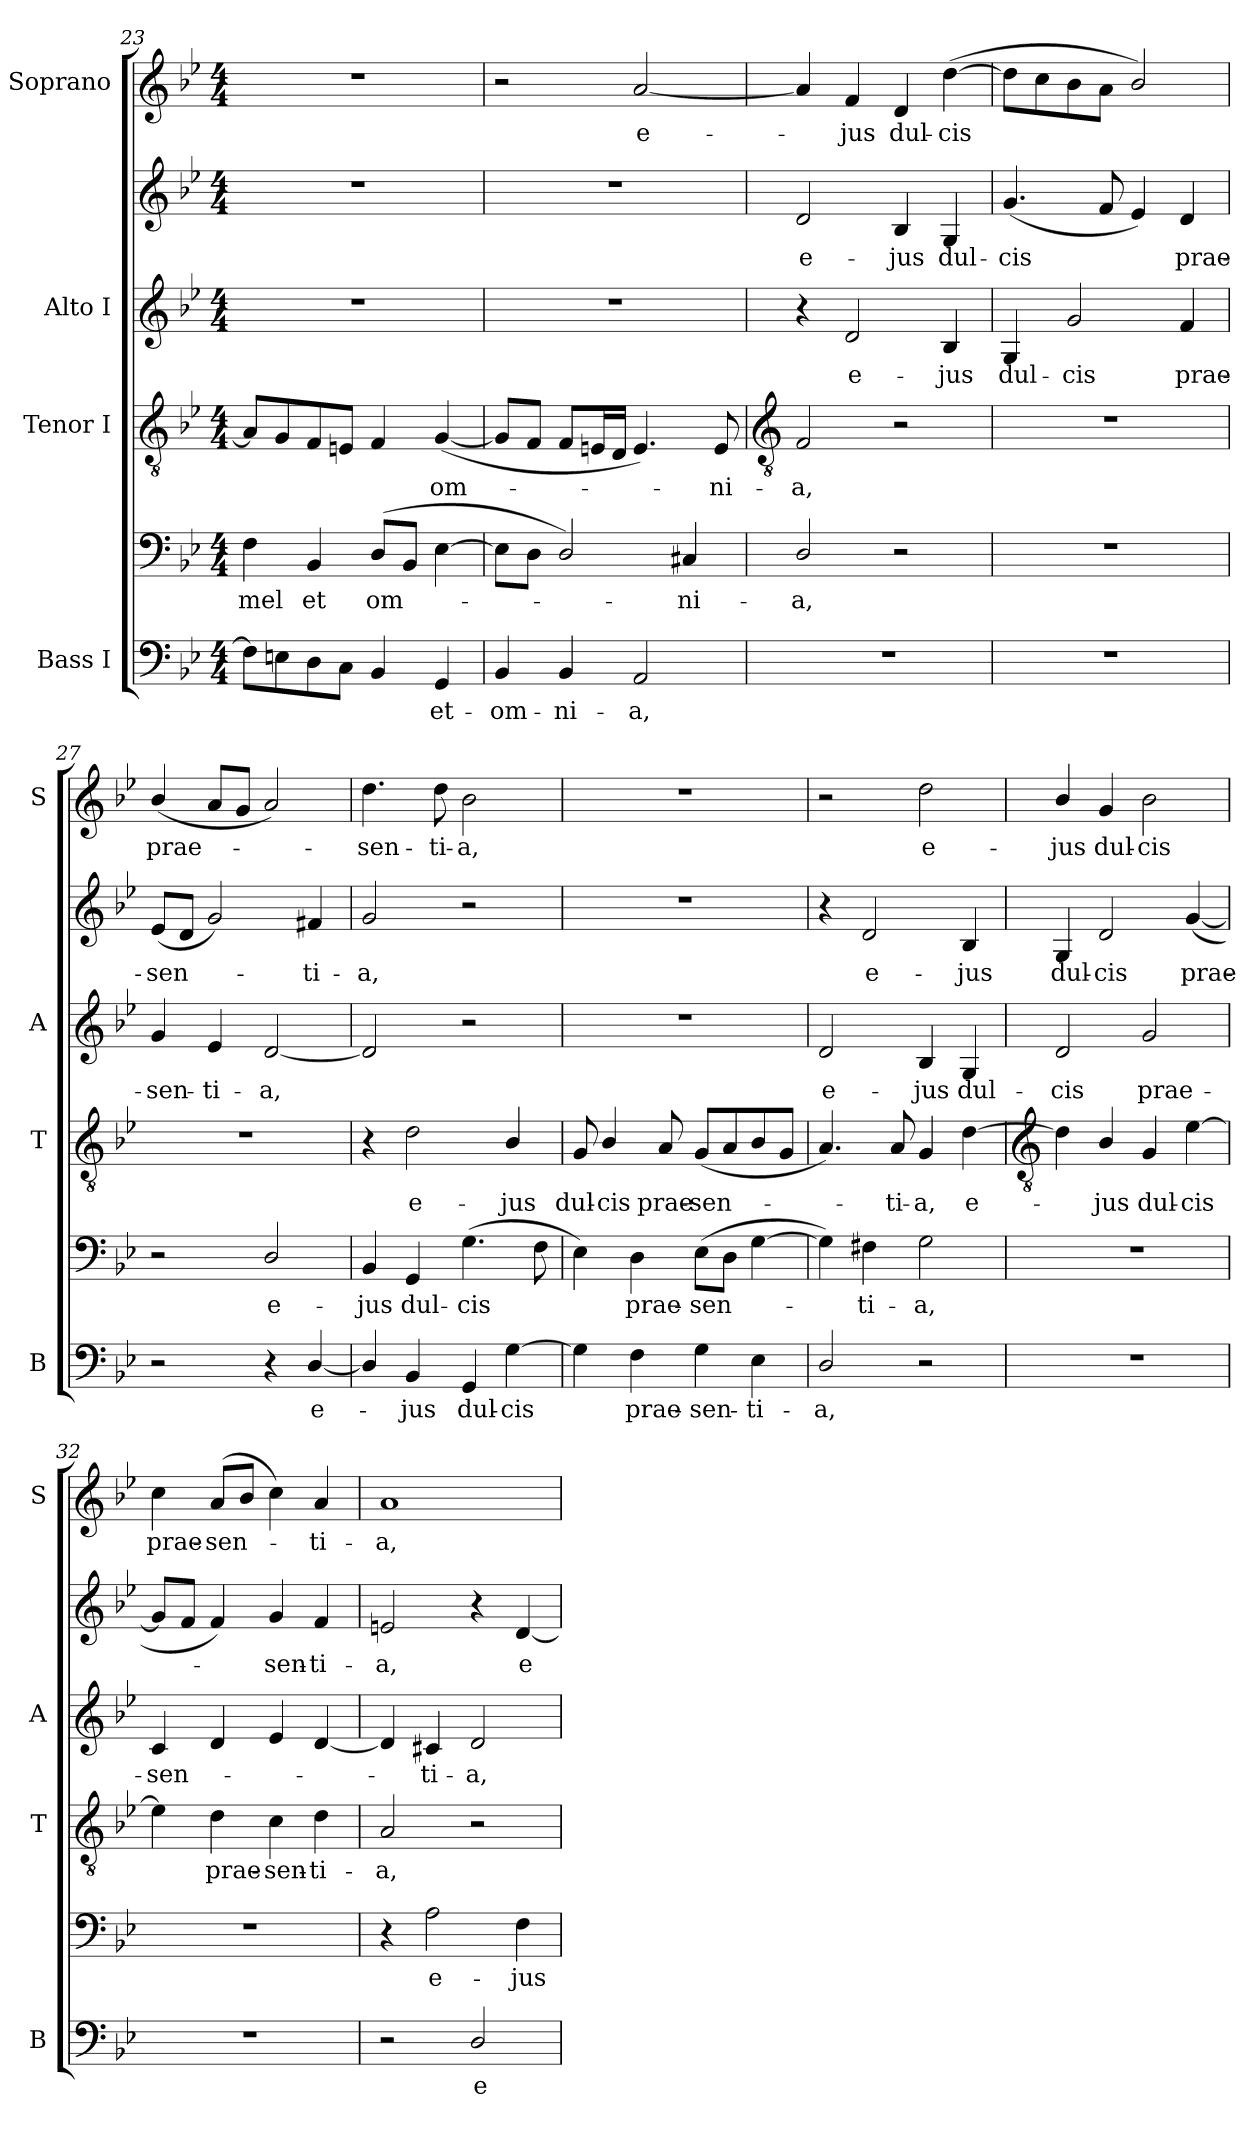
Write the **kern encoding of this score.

**kern	**text	**kern	**text	**kern	**text	**kern	**text	**kern	**text	**kern	**text
*part4	*part4	*part4	*part4	*part3	*part3	*part2	*part2	*part2	*part2	*part1	*part1
*staff6	*staff6	*staff5	*staff5	*staff4	*staff4	*staff3	*staff3	*staff2	*staff2	*staff1	*staff1
*I"Bass I	*	*	*	*I"Tenor I	*	*I"Alto I	*	*	*	*I"Soprano	*
*I'B	*	*	*	*I'T	*	*I'A	*	*	*	*I'S	*
*clefF4	*	*clefF4	*	*clefGv2	*	*clefG2	*	*clefG2	*	*clefG2	*
*k[b-e-]	*	*k[b-e-]	*	*k[b-e-]	*	*k[b-e-]	*	*k[b-e-]	*	*k[b-e-]	*
*B-:	*	*B-:	*	*B-:	*	*B-:	*	*B-:	*	*B-:	*
*M4/4	*	*M4/4	*	*M4/4	*	*M4/4	*	*M4/4	*	*M4/4	*
=23	=23	=23	=23	=23	=23	=23	=23	=23	=23	=23	=23
!	!	!	!LO:LY:b	!	!	!	!	!	!	!	!
8FL]	.	4F	mel	8AL]	.	1r	.	1r	.	1r	.
8En	.	.	.	8G	.	.	.	.	.	.	.
!	!	!	!LO:LY:b	!	!	!	!	!	!	!	!
8D	.	4BB-	et	8F	.	.	.	.	.	.	.
8CJ	.	.	.	8EnJ	.	.	.	.	.	.	.
!	!	!	!LO:LY:b	!	!	!	!	!	!	!	!
4BB-	.	(>8DL	om-	4F	.	.	.	.	.	.	.
.	.	8BB-J	.	.	.	.	.	.	.	.	.
!	!LO:LY:b	!	!	!	!LO:LY:b	!	!	!	!	!	!
4GG	et-	[4E-	.	(<[4G	om-	.	.	.	.	.	.
=24	=24	=24	=24	=24	=24	=24	=24	=24	=24	=24	=24
!	!LO:LY:b	!	!	!	!	!	!	!	!	!	!
4BB-	-om-	8E-L]	.	8GL]	.	1r	.	1r	.	2r	.
.	.	8DJ	.	8FJ	.	.	.	.	.	.	.
!	!LO:LY:b	!	!	!	!	!	!	!	!	!	!
4BB-	-ni-	2D/)	.	8FL	.	.	.	.	.	.	.
.	.	.	.	16EnL	.	.	.	.	.	.	.
.	.	.	.	16DJJ	.	.	.	.	.	.	.
!	!LO:LY:b	!	!	!	!	!	!	!	!	!	!LO:LY:b
2AA	-a,	.	.	4.E)	.	.	.	.	.	[2a	e-
!	!	!	!LO:LY:b	!	!	!	!	!	!	!	!
.	.	4C#X	-ni-	.	.	.	.	.	.	.	.
!	!	!	!	!	!LO:LY:b	!	!	!	!	!	!
.	.	.	.	8E	ni-	.	.	.	.	.	.
!!LO:LB:g=z
=25	=25	=25	=25	=25	=25	=25	=25	=25	=25	=25	=25
*	*	*	*	*clefGv2	*	*	*	*	*	*	*
!	!	!	!LO:LY:b	!	!LO:LY:b	!	!	!	!LO:LY:b	!	!
1r	.	2D/	a,	2F	-a,	4r	.	2d	e-	4a]	.
!	!	!	!	!	!	!	!LO:LY:b	!	!	!	!LO:LY:b
.	.	.	.	.	.	2d	-e-	.	.	4f	jus
!	!	!	!	!	!	!	!	!	!LO:LY:b	!	!LO:LY:b
.	.	2r	.	2r	.	.	.	4B-	-jus	4d	dul-
!	!	!	!	!	!	!	!LO:LY:b	!	!LO:LY:b	!	!LO:LY:b
.	.	.	.	.	.	4B-/	-jus	4G	dul-	(>[4dd	-cis
=26	=26	=26	=26	=26	=26	=26	=26	=26	=26	=26	=26
!	!	!	!	!	!	!	!LO:LY:b	!	!LO:LY:b	!	!
1r	.	1r	.	1r	.	4G	-dul-	(<4.g	cis	8ddL]	.
.	.	.	.	.	.	.	.	.	.	8cc	.
!	!	!	!	!	!	!	!LO:LY:b	!	!	!	!
.	.	.	.	.	.	2g	-cis	.	.	8b-	.
.	.	.	.	.	.	.	.	8f	.	8aJ	.
.	.	.	.	.	.	.	.	4e-)	.	2b-/)	.
!	!	!	!	!	!	!	!LO:LY:b	!	!LO:LY:b	!	!
.	.	.	.	.	.	4f	prae-	4d	prae-	.	.
=27	=27	=27	=27	=27	=27	=27	=27	=27	=27	=27	=27
!	!	!	!	!	!	!	!LO:LY:b	!	!LO:LY:b	!	!LO:LY:b
2r	.	2r	.	1r	.	4g	-sen-	(<8e-L	-sen-	(<4b-/	prae-
.	.	.	.	.	.	.	.	8dJ	.	.	.
!	!	!	!	!	!	!	!LO:LY:b	!	!	!	!
.	.	.	.	.	.	4e-	-ti-	2g)	.	8aL	.
.	.	.	.	.	.	.	.	.	.	8gJ	.
!	!	!	!LO:LY:b	!	!	!	!LO:LY:b	!	!	!	!
4r	.	2D/	e-	.	.	[2d	-a,	.	.	2a)	.
!	!LO:LY:b	!	!	!	!	!	!	!	!LO:LY:b	!	!
[4D/	-e-	.	.	.	.	.	.	4f#X	ti-	.	.
=28	=28	=28	=28	=28	=28	=28	=28	=28	=28	=28	=28
!	!	!	!LO:LY:b	!	!	!	!	!	!LO:LY:b	!	!LO:LY:b
4D/]	.	4BB-	jus	4r	.	2d]	.	2g	a,	4.dd	sen-
!	!LO:LY:b	!	!LO:LY:b	!	!LO:LY:b	!	!	!	!	!	!
4BB-	jus	4GG	dul-	2d	e-	.	.	.	.	.	.
!	!	!	!	!	!	!	!	!	!	!	!LO:LY:b
.	.	.	.	.	.	.	.	.	.	8dd	-ti-
!	!LO:LY:b	!	!LO:LY:b	!	!	!	!	!	!	!	!LO:LY:b
4GG	dul-	(>4.G	-cis	.	.	2r	.	2r	.	2b-	-a,
!	!LO:LY:b	!	!	!	!LO:LY:b	!	!	!	!	!	!
[4G	-cis	.	.	4B-/	-jus	.	.	.	.	.	.
.	.	8F	.	.	.	.	.	.	.	.	.
=29	=29	=29	=29	=29	=29	=29	=29	=29	=29	=29	=29
!	!	!	!	!	!LO:LY:b	!	!	!	!	!	!
4G]	.	4E-)	.	8G	dul-	1r	.	1r	.	1r	.
!	!	!	!	!	!LO:LY:b	!	!	!	!	!	!
.	.	.	.	4B-/	-cis	.	.	.	.	.	.
!	!LO:LY:b	!	!LO:LY:b	!	!	!	!	!	!	!	!
4F	prae-	4D	prae-	.	.	.	.	.	.	.	.
!	!	!	!	!	!LO:LY:b	!	!	!	!	!	!
.	.	.	.	8A	prae-	.	.	.	.	.	.
!	!LO:LY:b	!	!LO:LY:b	!	!LO:LY:b	!	!	!	!	!	!
4G	-sen-	(>8E-L	-sen-	(<8GL	-sen-	.	.	.	.	.	.
.	.	8DJ	.	8A	.	.	.	.	.	.	.
!	!LO:LY:b	!	!	!	!	!	!	!	!	!	!
4E-	-ti-	[4G	.	8B-	.	.	.	.	.	.	.
.	.	.	.	8GJ	.	.	.	.	.	.	.
=30	=30	=30	=30	=30	=30	=30	=30	=30	=30	=30	=30
!	!LO:LY:b	!	!	!	!	!	!LO:LY:b	!	!	!	!
2D/	a,	4G])	.	4.A)	.	2d	e-	4r	.	2r	.
!	!	!	!LO:LY:b	!	!	!	!	!	!LO:LY:b	!	!
.	.	4F#X	-ti-	.	.	.	.	2d	e-	.	.
!	!	!	!	!	!LO:LY:b	!	!	!	!	!	!
.	.	.	.	8A	ti-	.	.	.	.	.	.
!	!	!	!LO:LY:b	!	!LO:LY:b	!	!LO:LY:b	!	!	!	!LO:LY:b
2r	.	2G	-a,	4G	-a,	4B-/	-jus	.	.	2dd	e-
!	!	!	!	!	!LO:LY:b	!	!LO:LY:b	!	!LO:LY:b	!	!
.	.	.	.	[4d	e-	4G	dul-	4B-	-jus	.	.
!!LO:LB:g=z
=31	=31	=31	=31	=31	=31	=31	=31	=31	=31	=31	=31
*	*	*	*	*clefGv2	*	*	*	*	*	*	*
!	!	!	!	!	!	!	!LO:LY:b	!	!LO:LY:b	!	!LO:LY:b
1r	.	1r	.	4d]	.	2d	cis	4G	-dul-	4b-/	-jus
!	!	!	!	!	!LO:LY:b	!	!	!	!LO:LY:b	!	!LO:LY:b
.	.	.	.	4B-/	jus	.	.	2d	-cis	4g	dul-
!	!	!	!	!	!LO:LY:b	!	!LO:LY:b	!	!	!	!LO:LY:b
.	.	.	.	4G	dul-	2g	prae-	.	.	2b-	-cis
!	!	!	!	!	!LO:LY:b	!	!	!	!LO:LY:b	!	!
.	.	.	.	[4e-	-cis	.	.	(<[4g	prae-	.	.
=32	=32	=32	=32	=32	=32	=32	=32	=32	=32	=32	=32
!	!	!	!	!	!	!	!LO:LY:b	!	!	!	!LO:LY:b
1r	.	1r	.	4e-]	.	4c	-sen-	8gL]	.	4cc	prae-
.	.	.	.	.	.	.	.	8fJ	.	.	.
!	!	!	!	!	!LO:LY:b	!	!	!	!	!	!LO:LY:b
.	.	.	.	4d	prae-	4d	.	4f)	.	(<8aL	-sen-
.	.	.	.	.	.	.	.	.	.	8b-J	.
!	!	!	!	!	!LO:LY:b	!	!	!	!LO:LY:b	!	!
.	.	.	.	4c	-sen-	4e-	.	4g	-sen-	4cc)	.
!	!	!	!	!	!LO:LY:b	!	!	!	!LO:LY:b	!	!LO:LY:b
.	.	.	.	4d	-ti-	[4d	.	4f	-ti-	4a	ti-
=33	=33	=33	=33	=33	=33	=33	=33	=33	=33	=33	=33
!	!	!	!	!	!LO:LY:b	!	!	!	!LO:LY:b	!	!LO:LY:b
2r	.	4r	.	2A	-a,	4d]	.	2en	a,	1a	-a,
!	!	!	!LO:LY:b	!	!	!	!LO:LY:b	!	!	!	!
.	.	2A	e--	.	.	4c#X	ti-	.	.	.	.
!	!LO:LY:b	!	!	!	!	!	!LO:LY:b	!	!	!	!
2D/	e-	.	.	2r	.	2d	-a,	4r	.	.	.
!	!	!	!LO:LY:b	!	!	!	!	!	!LO:LY:b	!	!
.	.	4F	-jus	.	.	.	.	[4d	e-	.	.
=	=	=	=	=	=	=	=	=	=	=	=
*-	*-	*-	*-	*-	*-	*-	*-	*-	*-	*-	*-
